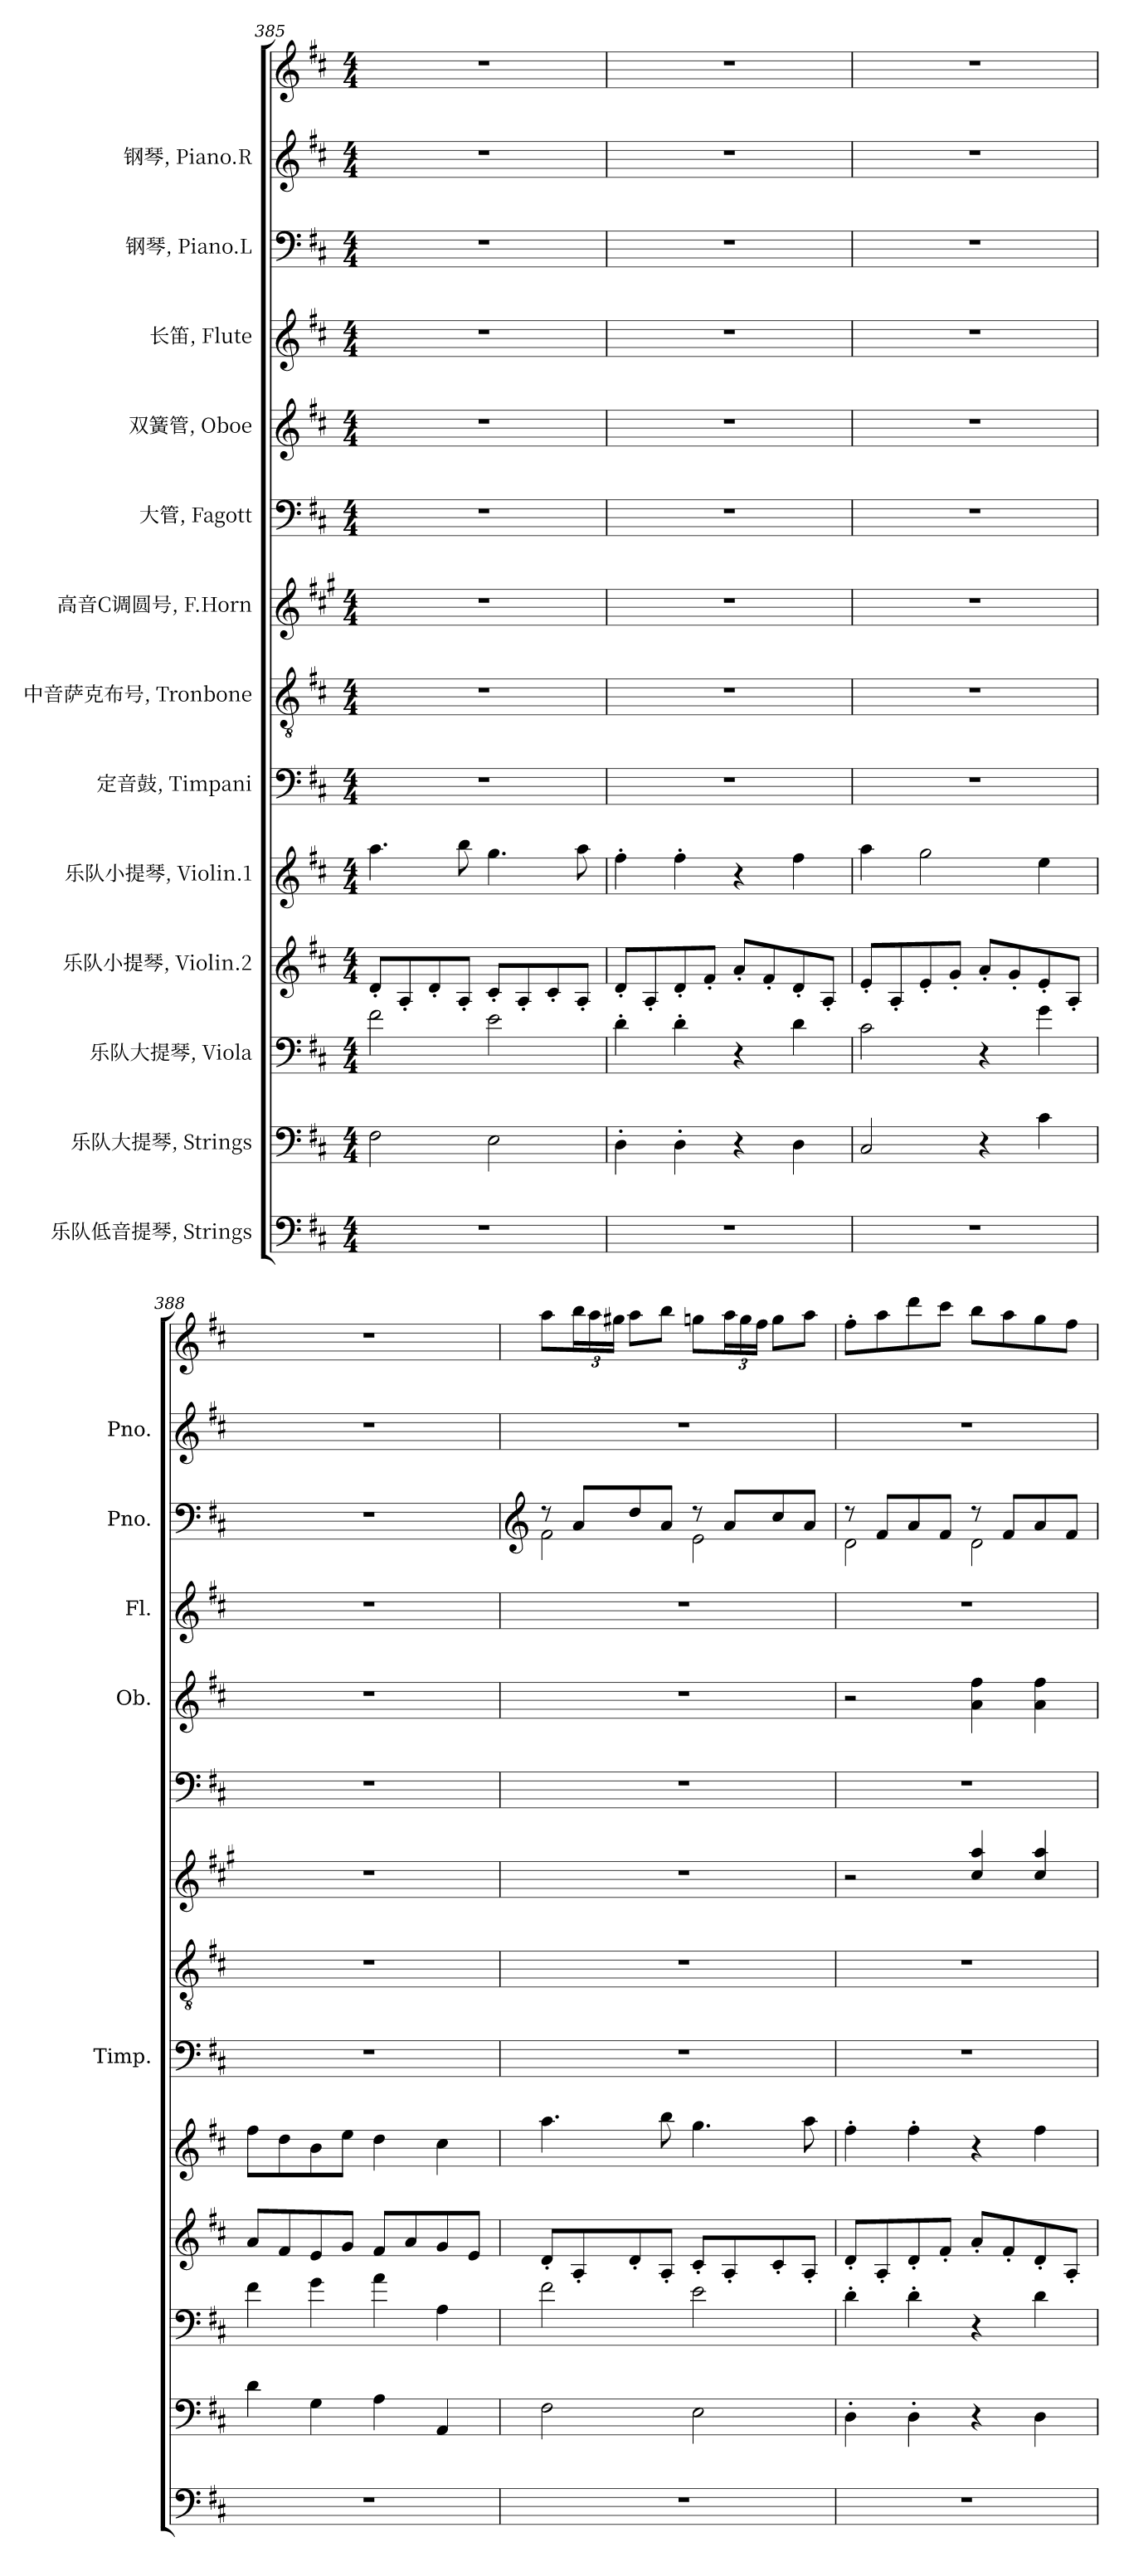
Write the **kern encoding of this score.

**kern	**kern	**kern	**kern	**kern	**kern	**kern	**kern	**kern	**kern	**kern	**kern	**kern	**kern
*part13	*part12	*part11	*part10	*part9	*part8	*part7	*part6	*part5	*part4	*part3	*part2	*part1	*part1
*staff14	*staff13	*staff12	*staff11	*staff10	*staff9	*staff8	*staff7	*staff6	*staff5	*staff4	*staff3	*staff2	*staff1
*I"乐队低音提琴, Strings	*I"乐队大提琴, Strings	*I"乐队大提琴, Viola	*I"乐队小提琴, Violin.2	*I"乐队小提琴, Violin.1	*I"定音鼓, Timpani	*I"中音萨克布号, Tronbone	*I"高音C调圆号, F.Horn	*I"大管, Fagott	*I"双簧管, Oboe	*I"长笛, Flute	*I"钢琴, Piano.L	*I"钢琴, Piano.R	*
*	*	*	*	*	*I'Timp.	*	*	*	*I'Ob.	*I'Fl.	*I'Pno.	*I'Pno.	*
*clefF4	*clefF4	*clefF4	*clefG2	*clefG2	*clefF4	*clefGv2	*clefG2	*clefF4	*clefG2	*clefG2	*clefF4	*clefG2	*clefG2
*ITrd7c12	*	*	*	*	*	*	*ITrd4c7	*	*	*	*	*	*
*k[f#c#]	*k[f#c#]	*k[f#c#]	*k[f#c#]	*k[f#c#]	*k[f#c#]	*k[f#c#]	*k[f#c#]	*k[f#c#]	*k[f#c#]	*k[f#c#]	*k[f#c#]	*k[f#c#]	*k[f#c#]
*M4/4	*M4/4	*M4/4	*M4/4	*M4/4	*M4/4	*M4/4	*M4/4	*M4/4	*M4/4	*M4/4	*M4/4	*M4/4	*M4/4
=385	=385	=385	=385	=385	=385	=385	=385	=385	=385	=385	=385	=385	=385
1r	2F#\	2f#\	8d'/L	4.aa\	1r	1r	1r	1r	1r	1r	1r	1r	1r
.	.	.	8A'/	.	.	.	.	.	.	.	.	.	.
.	.	.	8d'/	.	.	.	.	.	.	.	.	.	.
.	.	.	8A'/J	8bb\	.	.	.	.	.	.	.	.	.
.	2E\	2e\	8c#'/L	4.gg\	.	.	.	.	.	.	.	.	.
.	.	.	8A'/	.	.	.	.	.	.	.	.	.	.
.	.	.	8c#'/	.	.	.	.	.	.	.	.	.	.
.	.	.	8A'/J	8aa\	.	.	.	.	.	.	.	.	.
=386	=386	=386	=386	=386	=386	=386	=386	=386	=386	=386	=386	=386	=386
1r	4D'\	4d'\	8d'/L	4ff#'\	1r	1r	1r	1r	1r	1r	1r	1r	1r
.	.	.	8A'/	.	.	.	.	.	.	.	.	.	.
.	4D'\	4d'\	8d'/	4ff#'\	.	.	.	.	.	.	.	.	.
.	.	.	8f#'/J	.	.	.	.	.	.	.	.	.	.
.	4r	4r	8a'/L	4r	.	.	.	.	.	.	.	.	.
.	.	.	8f#'/	.	.	.	.	.	.	.	.	.	.
.	4D\	4d\	8d'/	4ff#\	.	.	.	.	.	.	.	.	.
.	.	.	8A'/J	.	.	.	.	.	.	.	.	.	.
=387	=387	=387	=387	=387	=387	=387	=387	=387	=387	=387	=387	=387	=387
1r	2C#/	2c#\	8e'/L	4aa\	1r	1r	1r	1r	1r	1r	1r	1r	1r
.	.	.	8A'/	.	.	.	.	.	.	.	.	.	.
.	.	.	8e'/	2gg\	.	.	.	.	.	.	.	.	.
.	.	.	8g'/J	.	.	.	.	.	.	.	.	.	.
.	4r	4r	8a'/L	.	.	.	.	.	.	.	.	.	.
.	.	.	8g'/	.	.	.	.	.	.	.	.	.	.
.	4c#\	4g\	8e'/	4ee\	.	.	.	.	.	.	.	.	.
.	.	.	8A'/J	.	.	.	.	.	.	.	.	.	.
!!LO:PB:g=z
=388	=388	=388	=388	=388	=388	=388	=388	=388	=388	=388	=388	=388	=388
1r	4d\	4f#\	8a/L	8ff#\L	1r	1r	1r	1r	1r	1r	1r	1r	1r
.	.	.	8f#/	8dd\	.	.	.	.	.	.	.	.	.
.	4G\	4g\	8e/	8b\	.	.	.	.	.	.	.	.	.
.	.	.	8g/J	8ee\J	.	.	.	.	.	.	.	.	.
.	4A\	4a\	8f#/L	4dd\	.	.	.	.	.	.	.	.	.
.	.	.	8a/	.	.	.	.	.	.	.	.	.	.
.	4AA/	4A\	8g/	4cc#\	.	.	.	.	.	.	.	.	.
.	.	.	8e/J	.	.	.	.	.	.	.	.	.	.
=389	=389	=389	=389	=389	=389	=389	=389	=389	=389	=389	=389	=389	=389
*	*	*	*	*	*	*	*	*	*	*	*clefG2	*	*
*	*	*	*	*	*	*	*	*	*	*	*^	*	*
1r	2F#\	2f#\	8d'/L	4.aa\	1r	1r	1r	1r	1r	1r	8r	2f#\	1r	8aa\L
*	*	*	*	*	*	*	*	*	*	*	*	*	*	*Xbrackettup
.	.	.	8A'/	.	.	.	.	.	.	.	8a/L	.	.	24bb\L
.	.	.	.	.	.	.	.	.	.	.	.	.	.	24aa\
.	.	.	.	.	.	.	.	.	.	.	.	.	.	24gg#X\JJ
.	.	.	8d'/	.	.	.	.	.	.	.	8dd/	.	.	8aa\L
.	.	.	8A'/J	8bb\	.	.	.	.	.	.	8a/J	.	.	8bb\J
.	2E\	2e\	8c#'/L	4.gg\	.	.	.	.	.	.	8r	2e\	.	8ggn\L
.	.	.	8A'/	.	.	.	.	.	.	.	8a/L	.	.	24aa\L
.	.	.	.	.	.	.	.	.	.	.	.	.	.	24gg\
.	.	.	.	.	.	.	.	.	.	.	.	.	.	24ff#\JJ
.	.	.	8c#'/	.	.	.	.	.	.	.	8cc#/	.	.	8gg\L
.	.	.	8A'/J	8aa\	.	.	.	.	.	.	8a/J	.	.	8aa\J
=390	=390	=390	=390	=390	=390	=390	=390	=390	=390	=390	=390	=390	=390	=390
1r	4D'\	4d'\	8d'/L	4ff#'\	1r	1r	2r	1r	2r	1r	8r	2d\	1r	8ff#'\L
.	.	.	8A'/	.	.	.	.	.	.	.	8f#/L	.	.	8aa\
.	4D'\	4d'\	8d'/	4ff#'\	.	.	.	.	.	.	8a/	.	.	8ddd\
.	.	.	8f#'/J	.	.	.	.	.	.	.	8f#/J	.	.	8ccc#\J
.	4r	4r	8a'/L	4r	.	.	4f#/ 4dd/	.	4a\ 4ff#\	.	8r	2d\	.	8bb\L
.	.	.	8f#'/	.	.	.	.	.	.	.	8f#/L	.	.	8aa\
.	4D\	4d\	8d'/	4ff#\	.	.	4f#/ 4dd/	.	4a\ 4ff#\	.	8a/	.	.	8gg\
.	.	.	8A'/J	.	.	.	.	.	.	.	8f#/J	.	.	8ff#\J
*	*	*	*	*	*	*	*	*	*	*	*v	*v	*	*
=	=	=	=	=	=	=	=	=	=	=	=	=	=
*-	*-	*-	*-	*-	*-	*-	*-	*-	*-	*-	*-	*-	*-
